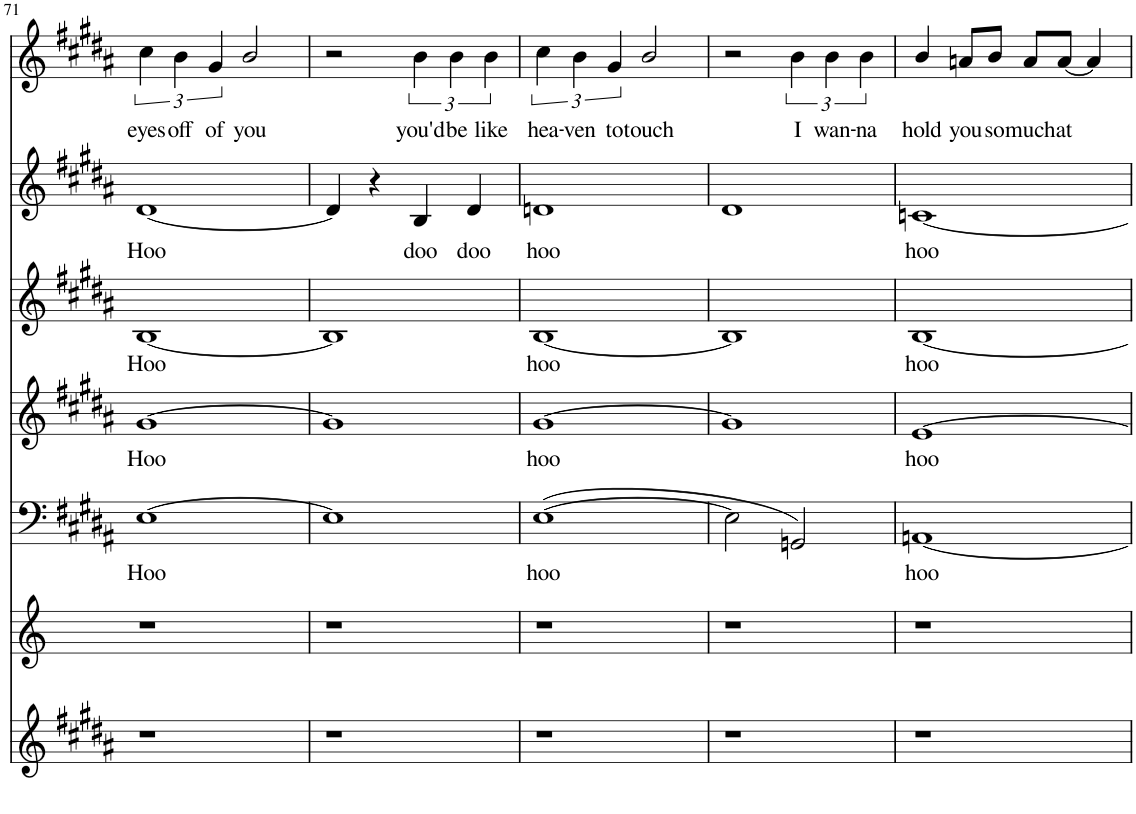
**kern	**kern	**kern	**text	**kern	**text	**kern	**text	**kern	**text	**kern	**text
*part7	*part6	*part5	*part5	*part4	*part4	*part3	*part3	*part2	*part2	*part1	*part1
*staff7	*staff6	*staff5	*staff5	*staff4	*staff4	*staff3	*staff3	*staff2	*staff2	*staff1	*staff1
*I"Piano	*I"Piano	*I"Bass	*	*I"Tenor	*	*I"Alto	*	*I"Soprano	*	*I"Piano	*
*I'Pno	*I'Pno	*	*	*	*	*	*	*	*	*I'Pno	*
!!LO:PB:g=z
*clefG2	*clefG2	*clefF4	*	*clefG2	*	*clefG2	*	*clefG2	*	*clefG2	*
*k[f#c#g#d#a#]	*k[]	*k[f#c#g#d#a#]	*	*k[f#c#g#d#a#]	*	*k[f#c#g#d#a#]	*	*k[f#c#g#d#a#]	*	*k[f#c#g#d#a#]	*
*B:	*	*B:	*	*B:	*	*B:	*	*B:	*	*B:	*
*M4/4	*M4/4	*M4/4	*	*M4/4	*	*M4/4	*	*M4/4	*	*M4/4	*
=71	=71	=71	=71	=71	=71	=71	=71	=71	=71	=71	=71
!	!	!	!LO:LY:b	!	!LO:LY:b	!	!LO:LY:b	!	!LO:LY:b	!	!LO:LY:b
1r	1r	[1E	Hoo	[1g#	Hoo	[1B	Hoo	[1d#	Hoo	6cc#\	eyes
!	!	!	!	!	!	!	!	!	!	!	!LO:LY:b
.	.	.	.	.	.	.	.	.	.	6b\	off
!	!	!	!	!	!	!	!	!	!	!	!LO:LY:b
.	.	.	.	.	.	.	.	.	.	6g#/	of
!	!	!	!	!	!	!	!	!	!	!	!LO:LY:b
.	.	.	.	.	.	.	.	.	.	2b/	you
=72	=72	=72	=72	=72	=72	=72	=72	=72	=72	=72	=72
1r	1r	1E]	.	1g#]	.	1B]	.	4d#/]	.	2r	.
.	.	.	.	.	.	.	.	4r	.	.	.
!	!	!	!	!	!	!	!	!	!LO:LY:b	!	!LO:LY:b
.	.	.	.	.	.	.	.	4B/	doo	6b\	you'd
!	!	!	!	!	!	!	!	!	!	!	!LO:LY:b
.	.	.	.	.	.	.	.	.	.	6b\	be
!	!	!	!	!	!	!	!	!	!LO:LY:b	!	!
.	.	.	.	.	.	.	.	4d#/	doo	.	.
!	!	!	!	!	!	!	!	!	!	!	!LO:LY:b
.	.	.	.	.	.	.	.	.	.	6b\	like
=73	=73	=73	=73	=73	=73	=73	=73	=73	=73	=73	=73
!	!	!	!LO:LY:b	!	!LO:LY:b	!	!LO:LY:b	!	!LO:LY:b	!	!LO:LY:b
1r	1r	([1E	hoo	[1g#	hoo	[1B	hoo	1dn	hoo	6cc#\	hea-
!	!	!	!	!	!	!	!	!	!	!	!LO:LY:b
.	.	.	.	.	.	.	.	.	.	6b\	-ven
!	!	!	!	!	!	!	!	!	!	!	!LO:LY:b
.	.	.	.	.	.	.	.	.	.	6g#/	to
!	!	!	!	!	!	!	!	!	!	!	!LO:LY:b
.	.	.	.	.	.	.	.	.	.	2b/	touch
=74	=74	=74	=74	=74	=74	=74	=74	=74	=74	=74	=74
1r	1r	2E\]	.	1g#]	.	1B]	.	1d#	.	2r	.
!	!	!	!	!	!	!	!	!	!	!	!LO:LY:b
.	.	2GGn/)	.	.	.	.	.	.	.	6b\	I
!	!	!	!	!	!	!	!	!	!	!	!LO:LY:b
.	.	.	.	.	.	.	.	.	.	6b\	wan-
!	!	!	!	!	!	!	!	!	!	!	!LO:LY:b
.	.	.	.	.	.	.	.	.	.	6b\	-na
=75	=75	=75	=75	=75	=75	=75	=75	=75	=75	=75	=75
!	!	!	!LO:LY:b	!	!LO:LY:b	!	!LO:LY:b	!	!LO:LY:b	!	!LO:LY:b
1r	1r	[1AAn	hoo	[1e	hoo	[1B	hoo	[1cn	hoo	4b/	hold
!	!	!	!	!	!	!	!	!	!	!	!LO:LY:b
.	.	.	.	.	.	.	.	.	.	8an/L	you
!	!	!	!	!	!	!	!	!	!	!	!LO:LY:b
.	.	.	.	.	.	.	.	.	.	8b/J	so
!	!	!	!	!	!	!	!	!	!	!	!LO:LY:b
.	.	.	.	.	.	.	.	.	.	8a/L	much
!	!	!	!	!	!	!	!	!	!	!	!LO:LY:b
.	.	.	.	.	.	.	.	.	.	[8a/J	at
.	.	.	.	.	.	.	.	.	.	4a/]	.
=	=	=	=	=	=	=	=	=	=	=	=
*-	*-	*-	*-	*-	*-	*-	*-	*-	*-	*-	*-
